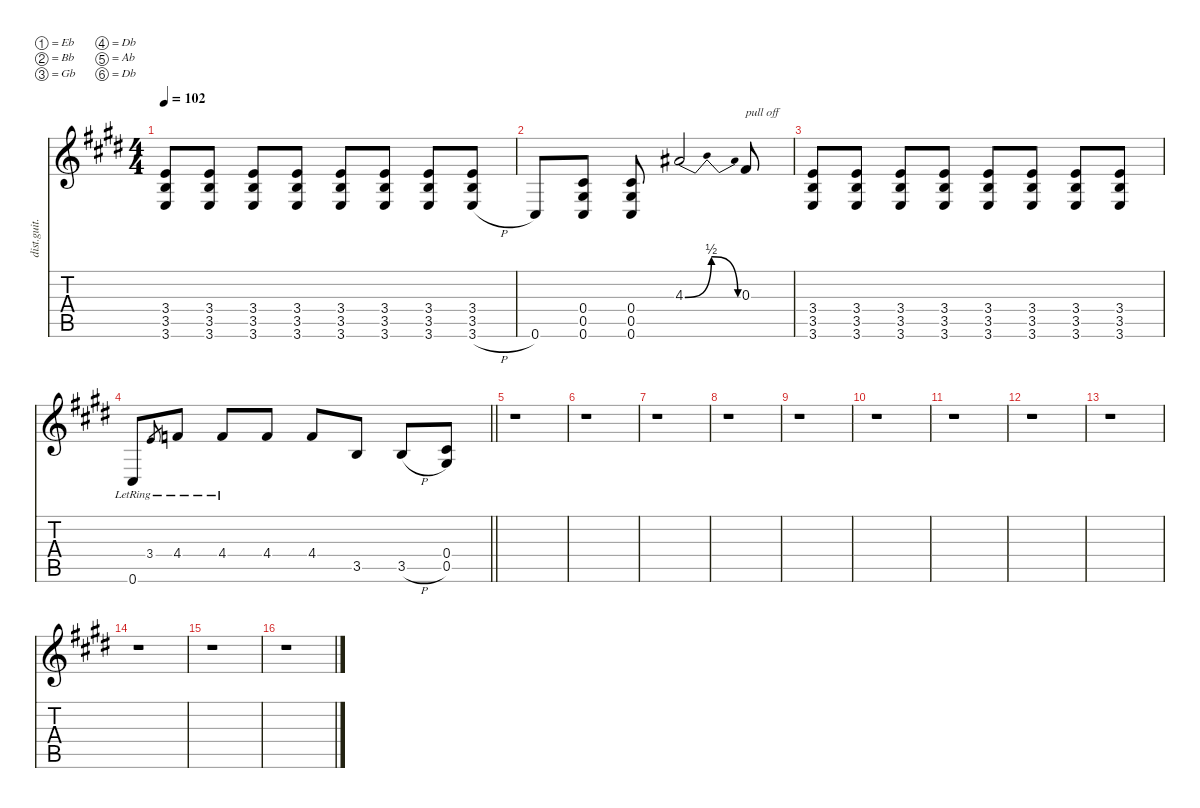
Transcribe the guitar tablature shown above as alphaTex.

\defaultSystemsLayout 4
\hideDynamics
\bracketExtendMode nobrackets
\otherSystemsTrackNameOrientation horizontal
\track ("Distortion" "dist.guit.") {instrument distortionguitar}
\staff {score tabs}
\tuning (Eb4 Bb3 Gb3 Db3 Ab2 Db2)
\ts (4 4)
\tempo 102
\clef g2
\ks c#minor
(3.4{acc forcenatural} 3.5{acc forcenatural} 3.6{acc forcenatural}).8{dy f beam Up} (3.4{acc forcenatural} 3.5{acc forcenatural} 3.6{acc forcenatural}).8{beam Up} (3.4{acc forcenatural} 3.5{acc forcenatural} 3.6{acc forcenatural}).8{beam Up} (3.4{acc forcenatural} 3.5{acc forcenatural} 3.6{acc forcenatural}).8{beam Up} (3.4{acc forcenatural} 3.5{acc forcenatural} 3.6{acc forcenatural}).8{beam Up} (3.4{acc forcenatural} 3.5{acc forcenatural} 3.6{acc forcenatural}).8{beam Up} (3.4{acc forcenatural} 3.5{acc forcenatural} 3.6{acc forcenatural}).8{beam Up} (3.4{acc forcenatural} 3.5{acc forcenatural} 3.6{h acc forcenatural}).8{beam Up} |
0.6{acc #}.8{beam Up} (0.4{acc #} 0.5{acc #} 0.6{acc #}).8{beam Up} (0.4{acc #} 0.5{acc #} 0.6{acc #}).8{beam Up} 4.3{be (bendrelease 0 0 15 2 45 2 60 0) acc #}.2{beam Up} 0.3{acc #}.8{txt "pull off" beam Up} |
(3.4{acc forcenatural} 3.5{acc forcenatural} 3.6{acc forcenatural}).8{beam Up} (3.4{acc forcenatural} 3.5{acc forcenatural} 3.6{acc forcenatural}).8{beam Up} (3.4{acc forcenatural} 3.5{acc forcenatural} 3.6{acc forcenatural}).8{beam Up} (3.4{acc forcenatural} 3.5{acc forcenatural} 3.6{acc forcenatural}).8{beam Up} (3.4{acc forcenatural} 3.5{acc forcenatural} 3.6{acc forcenatural}).8{beam Up} (3.4{acc forcenatural} 3.5{acc forcenatural} 3.6{acc forcenatural}).8{beam Up} (3.4{acc forcenatural} 3.5{acc forcenatural} 3.6{acc forcenatural}).8{beam Up} (3.4{acc forcenatural} 3.5{acc forcenatural} 3.6{acc forcenatural}).8{beam Up} |
\barLineRight lightlight
0.6{lr acc #}.8{beam Up} 3.4{lr acc forcenatural}.8{gr dy mf beam Up} 4.4{lr acc forcenatural}.8{dy f beam Up} 4.4{lr acc forcenatural}.8{beam Up} 4.4{acc forcenatural}.8{beam Up} 4.4{acc forcenatural}.8{beam Up} 3.5{acc forcenatural}.8{beam Up} 3.5{h acc forcenatural}.8{beam Up} (0.4{acc #} 0.5{acc #}).8{beam Up} |
r.1{beam Down} |
r.1{beam Down} |
r.1{beam Down} |
r.1{beam Down} |
r.1{beam Down} |
r.1{beam Down} |
r.1{beam Down} |
r.1{beam Down} |
r.1{beam Down} |
r.1{beam Down} |
r.1{beam Down} |
r.1{beam Down}
